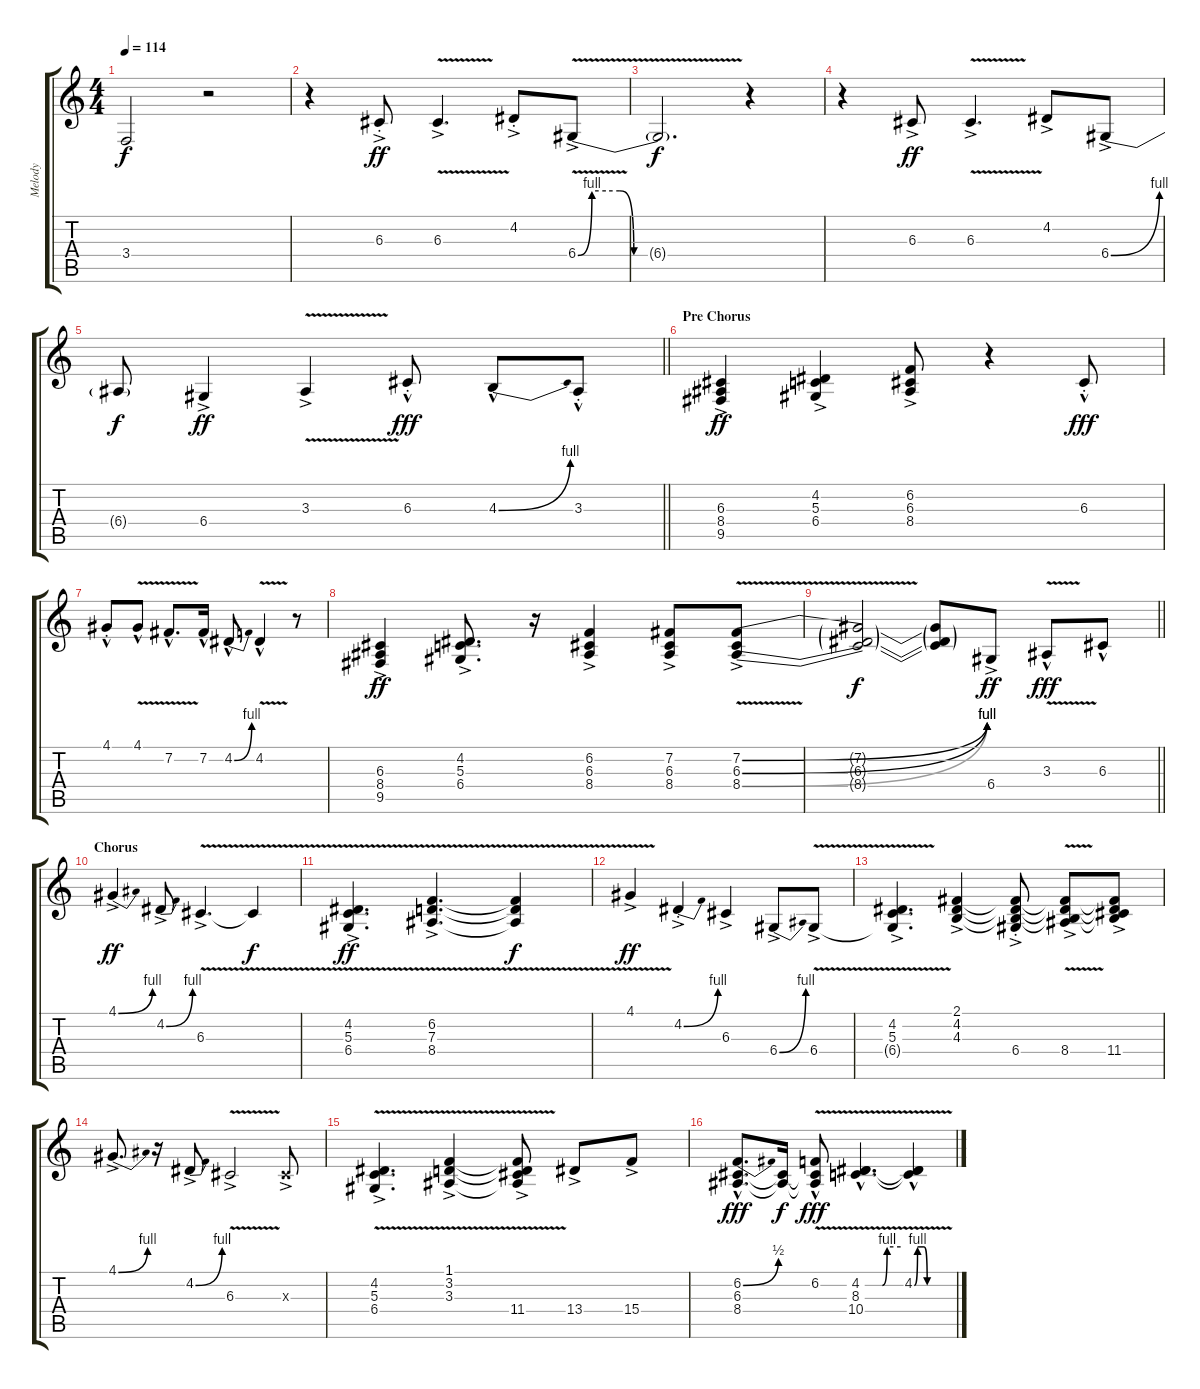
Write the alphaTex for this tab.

\track ("Melody" "Melody") {instrument ocarina}
\staff {score tabs}
\tuning (E4 B3 G3 D3 A2 E2) {hide}
\ts (4 4)
\tempo 114
\clef g2
\ks c
3.4{t}.2{dy f} r.2 |
r.4 6.3{ac st}.8{dy ff} 6.3{v ac}.4{d} 4.2{ac st}.8 6.4{be (custom 0 0 5 4 10 4 15 4 20 0 30 0 60 0) v ac}.8 |
6.4{t}.2{d dy f} r.4 |
r.4 6.3{ac}.8{dy ff} 6.3{v ac}.4{d} 4.2{ac}.8 6.4{be (bend 0 0 60 4) ac}.8 |
\barLineRight lightlight
6.4{t}.8{dy f} 6.4{ac}.4{dy ff} 3.3{v ac}.4 6.3{hac st}.8{dy fff} 4.3{be (bend 0 0 60 4) hac}.8 3.3{hac st}.8 |
\section ("" "Pre Chorus")
(6.3{ac} 8.4 9.5).4{dy ff} (4.2{ac} 5.3 6.4).4 (6.2{ac} 6.3 8.4).8 r.4 6.3{hac st}.8{dy fff} |
4.1{hac st}.8 4.1{v hac}.8 7.2{v hac}.8{d} 7.2{hac}.16 4.2{be (bend 0 0 60 4) hac}.8 4.2{v hac}.4 r.8 |
(6.3{ac} 8.4 9.5).4{dy ff} (4.2{ac} 5.3 6.4).8{d} r.16 (6.2{ac} 6.3 8.4).4 (7.2{ac} 6.3 8.4).8 (7.2{be (bend 0 0 60 4) v ac} 6.3{be (bend 0 0 60 4) v} 8.4{be (bend 0 0 60 4) v}).8 |
\barLineRight lightlight
(7.2{t} 6.3{t} 8.4{t}).2{dy f} (7.2{t} 6.3{t} 8.4{t}).8 6.4{ac}.8{dy ff} 3.3{v hac}.8{dy fff} 6.3{hac}.8 |
\section ("" "Chorus")
4.1{be (bend 0 0 60 4) ac}.4{dy ff} 4.2{be (bend 0 0 60 4) ac}.8 6.3{v ac}.4{d} 6.3{t}.4{dy f} |
(4.2{v ac} 5.3 6.4).4{d dy ff} (6.2{v ac} 7.3 8.4).4{d} (6.2{t} 7.3{t} 8.4{t}).4{dy f} |
4.1{v ac}.4{dy ff} 4.2{be (bend 0 0 60 4) ac st}.4 6.3{ac}.4 6.4{be (bend 0 0 60 4) ac}.8 6.4{v ac}.8 |
(4.2{ac} 5.3 6.4{t}).4{d} (2.1{ac} 4.2 4.3).4 (2.1{t} 4.2{t} 4.3{t} 6.4{ac st}).8 (2.1{t} 4.2{t} 4.3{t} 8.4{v ac}).8 (2.1{t} 4.2{t} 4.3{t} 11.4{ac}).8 |
4.1{be (bend 0 0 60 4) ac}.8{d} r.16 4.2{be (bend 0 0 60 4) ac}.8 6.3{v ac}.2 6.3{ac x}.8 |
(4.2{v ac} 5.3 6.4).4{d} (1.1{v ac} 3.2 3.3).4 (1.1{t} 3.2{t} 3.3{t} 11.4{ac}).8 13.4{ac}.8 15.4{ac}.8 |
(6.2{be (bend 0 0 60 2) hac} 6.3 8.4).8{d dy fff} (6.3{t} 8.4{t}).16{dy f} (6.2{v hac} 6.3{t} 8.4{t}).8{dy fff} (4.2{be (custom 0 0 29 0 37 4 60 4) v hac} 8.3 10.4).4{d} (4.2{be (custom 0 0 5 4 15 4 20 0 30 0 60 0) v hac} 8.3{t} 10.4{t}).4
